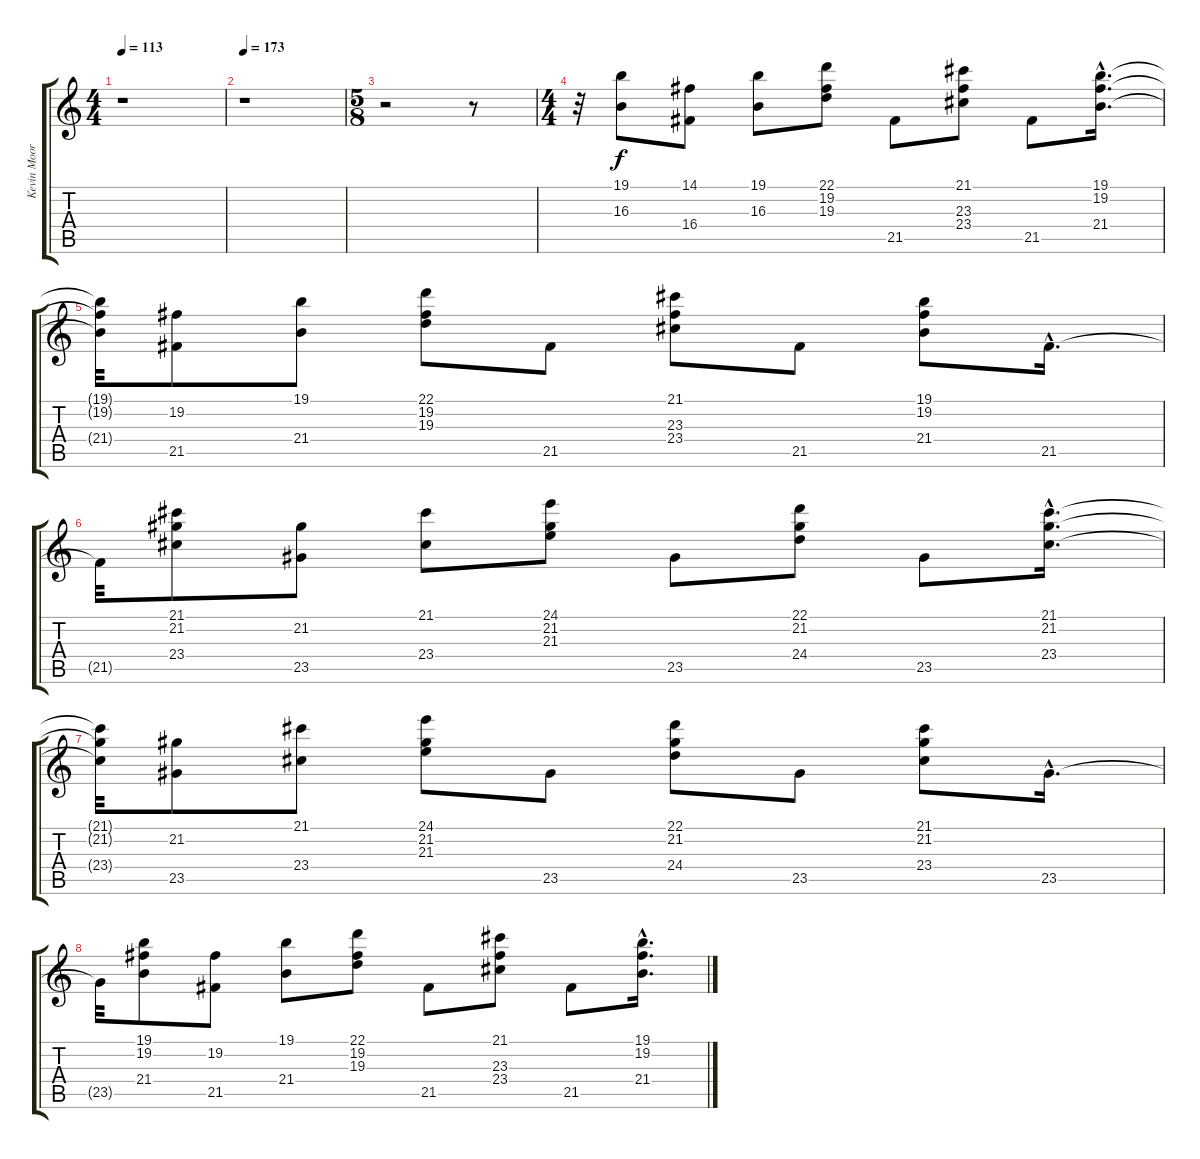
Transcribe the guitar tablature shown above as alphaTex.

\track ("Kevin Moore" "Kevin Moor") {instrument electricgrandpiano}
\staff {score tabs}
\tuning (E4 B3 G3 D3 A2 E2) {hide}
\ts (4 4)
\tempo 113
\clef g2
\ks c
r.1{dy f} |
\tempo 173
r.1 |
\ts (5 8)
r.2 r.8 |
\ts (4 4)
r.32 (19.1 16.3).8 (14.1 16.4).8 (19.1 16.3).8 (22.1 19.2 19.3).8 21.5.8 (21.1 23.3 23.4).8 21.5.8 (19.1{hac} 19.2{hac} 21.4{hac}).16{d} |
(19.1{t} 19.2{t} 21.4{t}).32 (19.2 21.5).8 (19.1 21.4).8 (22.1 19.2 19.3).8 21.5.8 (21.1 23.3 23.4).8 21.5.8 (19.1 19.2 21.4).8 21.5{hac}.16{d} |
21.5{t}.32 (21.1 21.2 23.4).8 (21.2 23.5).8 (21.1 23.4).8 (24.1 21.2 21.3).8 23.5.8 (22.1 21.2 24.4).8 23.5.8 (21.1{hac} 21.2{hac} 23.4{hac}).16{d} |
(21.1{t} 21.2{t} 23.4{t}).32 (21.2 23.5).8 (21.1 23.4).8 (24.1 21.2 21.3).8 23.5.8 (22.1 21.2 24.4).8 23.5.8 (21.1 21.2 23.4).8 23.5{hac}.16{d} |
23.5{t}.32 (19.1 19.2 21.4).8 (19.2 21.5).8 (19.1 21.4).8 (22.1 19.2 19.3).8 21.5.8 (21.1 23.3 23.4).8 21.5.8 (19.1{hac} 19.2{hac} 21.4{hac}).16{d}
